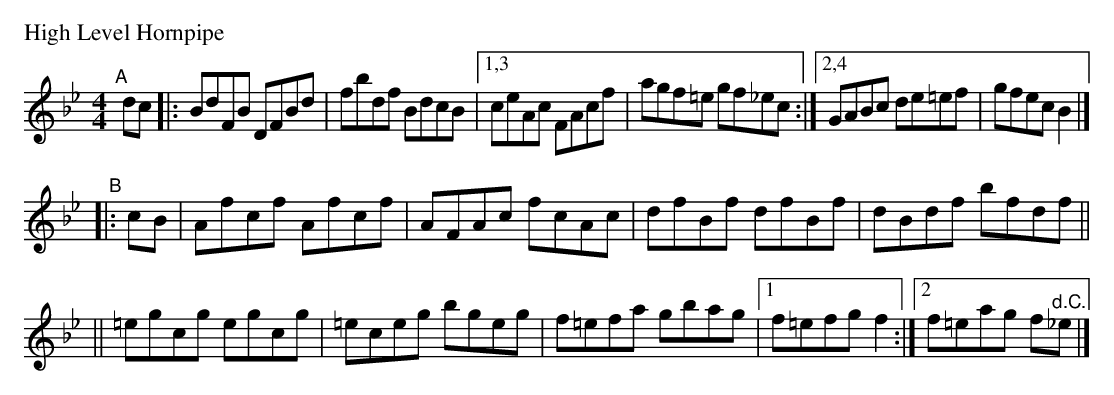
X:1
P: High Level Hornpipe
M: 4/4
L: 1/8
K: Bb
"^A"[|]\
dc |: BdFB DFBd | fbdf BdcB |[1,3 ceAc FAcf | agf=e gf_ec :|[2,4 GABc de=ef | gfec B2 |]
"^B"\
|: cB | Afcf Afcf | AFAc fcAc | dfBf dfBf | dBdf bfdf ||
|| =egcg egcg | =eceg bgeg | f=efa  gbag |1 f=efg f2 :|2 f=eag f"^d.C."_e |]

"^C"|: (3^fga | bfdf gecA | BfdB F2BA | GeGe FdFd | Ecc2 dcAF |
| G^FGA BecA | BfdB F2BA | G2eG F2dF | E2cA B2 :|
